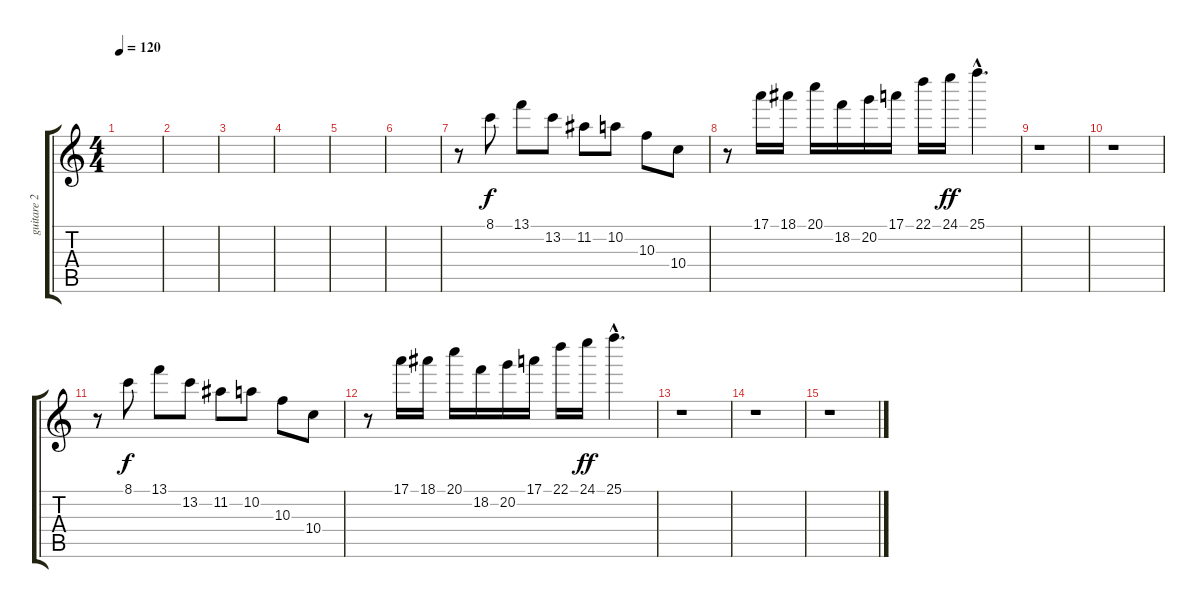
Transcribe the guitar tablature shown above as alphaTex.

\track ("guitare 2" "guitare 2") {instrument acousticguitarnylon}
\staff {score tabs}
\tuning (E4 B3 G3 D3 A2 E2) {hide}
\ts (4 4)
\tempo 120
\clef g2
\ks c
|
|
|
|
|
|
r.8 8.1.8 13.1.8 13.2.8 11.2.8 10.2.8 10.3.8 10.4.8 |
r.8 17.1.16 18.1.16 20.1.16 18.2.16 20.2.16 17.1.16 22.1.16 24.1.16{dy ff} 25.1{hac}.4{d} |
r.1 |
r.1 |
r.8 8.1.8{dy f} 13.1.8 13.2.8 11.2.8 10.2.8 10.3.8 10.4.8 |
r.8 17.1.16 18.1.16 20.1.16 18.2.16 20.2.16 17.1.16 22.1.16 24.1.16{dy ff} 25.1{hac}.4{d} |
r.1 |
r.1 |
r.1
